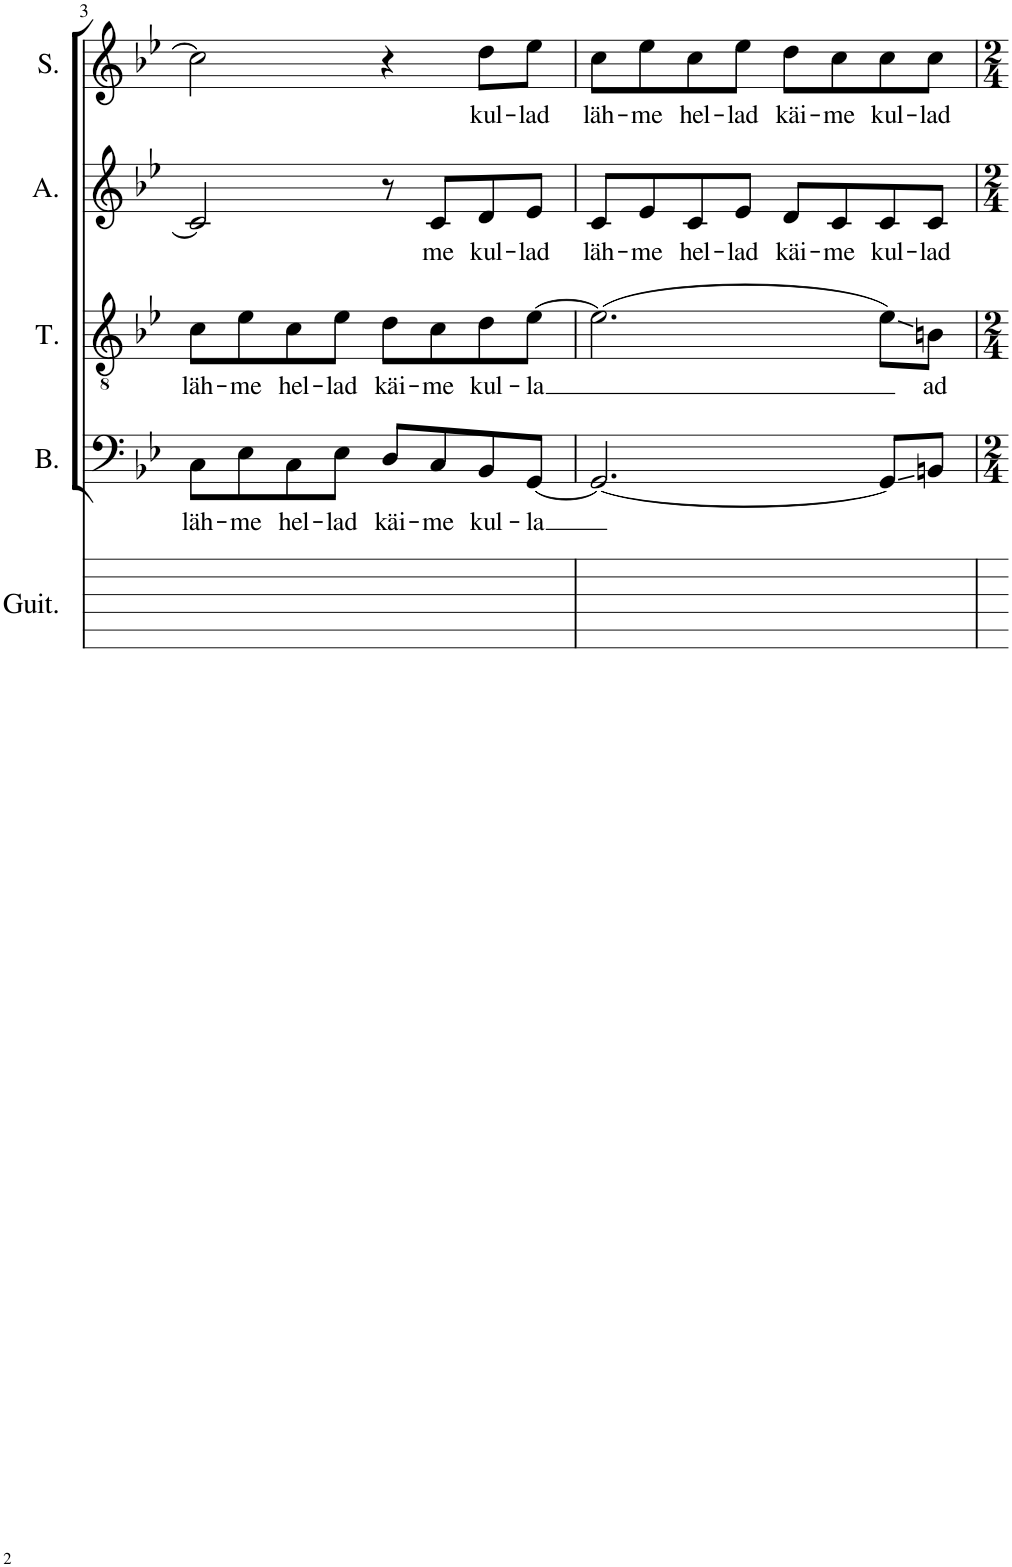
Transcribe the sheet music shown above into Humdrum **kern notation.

**kern	**kern	**text	**kern	**text	**kern	**text	**kern	**text
*part5	*part4	*part4	*part3	*part3	*part2	*part2	*part1	*part1
*staff5	*staff4	*staff4	*staff3	*staff3	*staff2	*staff2	*staff1	*staff1
*I"Guit.	*I"Bass	*	*I"Tenor	*	*I"Alto	*	*I"Soprano	*
*I'Guit.	*I'B.	*	*I'T.	*	*I'A.	*	*I'S.	*
!!LO:PB:g=z
*	*clefF4	*	*clefGv2	*	*clefG2	*	*clefG2	*
*k[b-e-]	*k[b-e-]	*	*k[b-e-]	*	*k[b-e-]	*	*k[b-e-]	*
*M4/4	*M4/4	*	*M4/4	*	*M4/4	*	*M4/4	*
=3	=3	=3	=3	=3	=3	=3	=3	=3
!	!	!LO:LY:b	!	!LO:LY:b	!	!	!	!
1r	8C\L	läh-	8c\L	läh-	2c/]	.	2cc\]	.
!	!	!LO:LY:b	!	!LO:LY:b	!	!	!	!
.	8E-\	-me	8e-\	-me	.	.	.	.
!	!	!LO:LY:b	!	!LO:LY:b	!	!	!	!
.	8C\	hel-	8c\	hel-	.	.	.	.
!	!	!LO:LY:b	!	!LO:LY:b	!	!	!	!
.	8E-\J	-lad	8e-\J	-lad	.	.	.	.
!	!	!LO:LY:b	!	!LO:LY:b	!	!	!	!
.	8D/L	käi-	8d\L	käi-	8r	.	4r	.
!	!	!LO:LY:b	!	!LO:LY:b	!	!LO:LY:b	!	!
.	8C/	-me	8c\	-me	8c/L	me	.	.
!	!	!LO:LY:b	!	!LO:LY:b	!	!LO:LY:b	!	!LO:LY:b
.	8BB-/	kul-	8d\	kul-	8d/	kul-	8dd\L	kul-
!	!	!LO:LY:b	!	!LO:LY:b	!	!LO:LY:b	!	!LO:LY:b
.	[8GG/J	-la	[8e-\J	-la	8e-/J	-lad	8ee-\J	-lad
=4	=4	=4	=4	=4	=4	=4	=4	=4
!	!	!	!	!	!	!LO:LY:b	!	!LO:LY:b
1r	2.GG/_	.	(2.e-\]	.	8c/L	läh-	8cc\L	läh-
!	!	!	!	!	!	!LO:LY:b	!	!LO:LY:b
.	.	.	.	.	8e-/	-me	8ee-\	-me
!	!	!	!	!	!	!LO:LY:b	!	!LO:LY:b
.	.	.	.	.	8c/	hel-	8cc\	hel-
!	!	!	!	!	!	!LO:LY:b	!	!LO:LY:b
.	.	.	.	.	8e-/J	-lad	8ee-\J	-lad
!	!	!	!	!	!	!LO:LY:b	!	!LO:LY:b
.	.	.	.	.	8d/L	käi-	8dd\L	käi-
!	!	!	!	!	!	!LO:LY:b	!	!LO:LY:b
.	.	.	.	.	8c/	-me	8cc\	-me
!	!	!	!	!	!	!LO:LY:b	!	!LO:LY:b
.	8GG/L]	.	8e-\L)	.	8c/	kul-	8cc\	kul-
!	!	!	!	!LO:LY:b	!	!LO:LY:b	!	!LO:LY:b
.	8BBn/J	.	8Bn\J	ad	8c/J	-lad	8cc\J	-lad
=	=	=	=	=	=	=	=	=
*-	*-	*-	*-	*-	*-	*-	*-	*-
